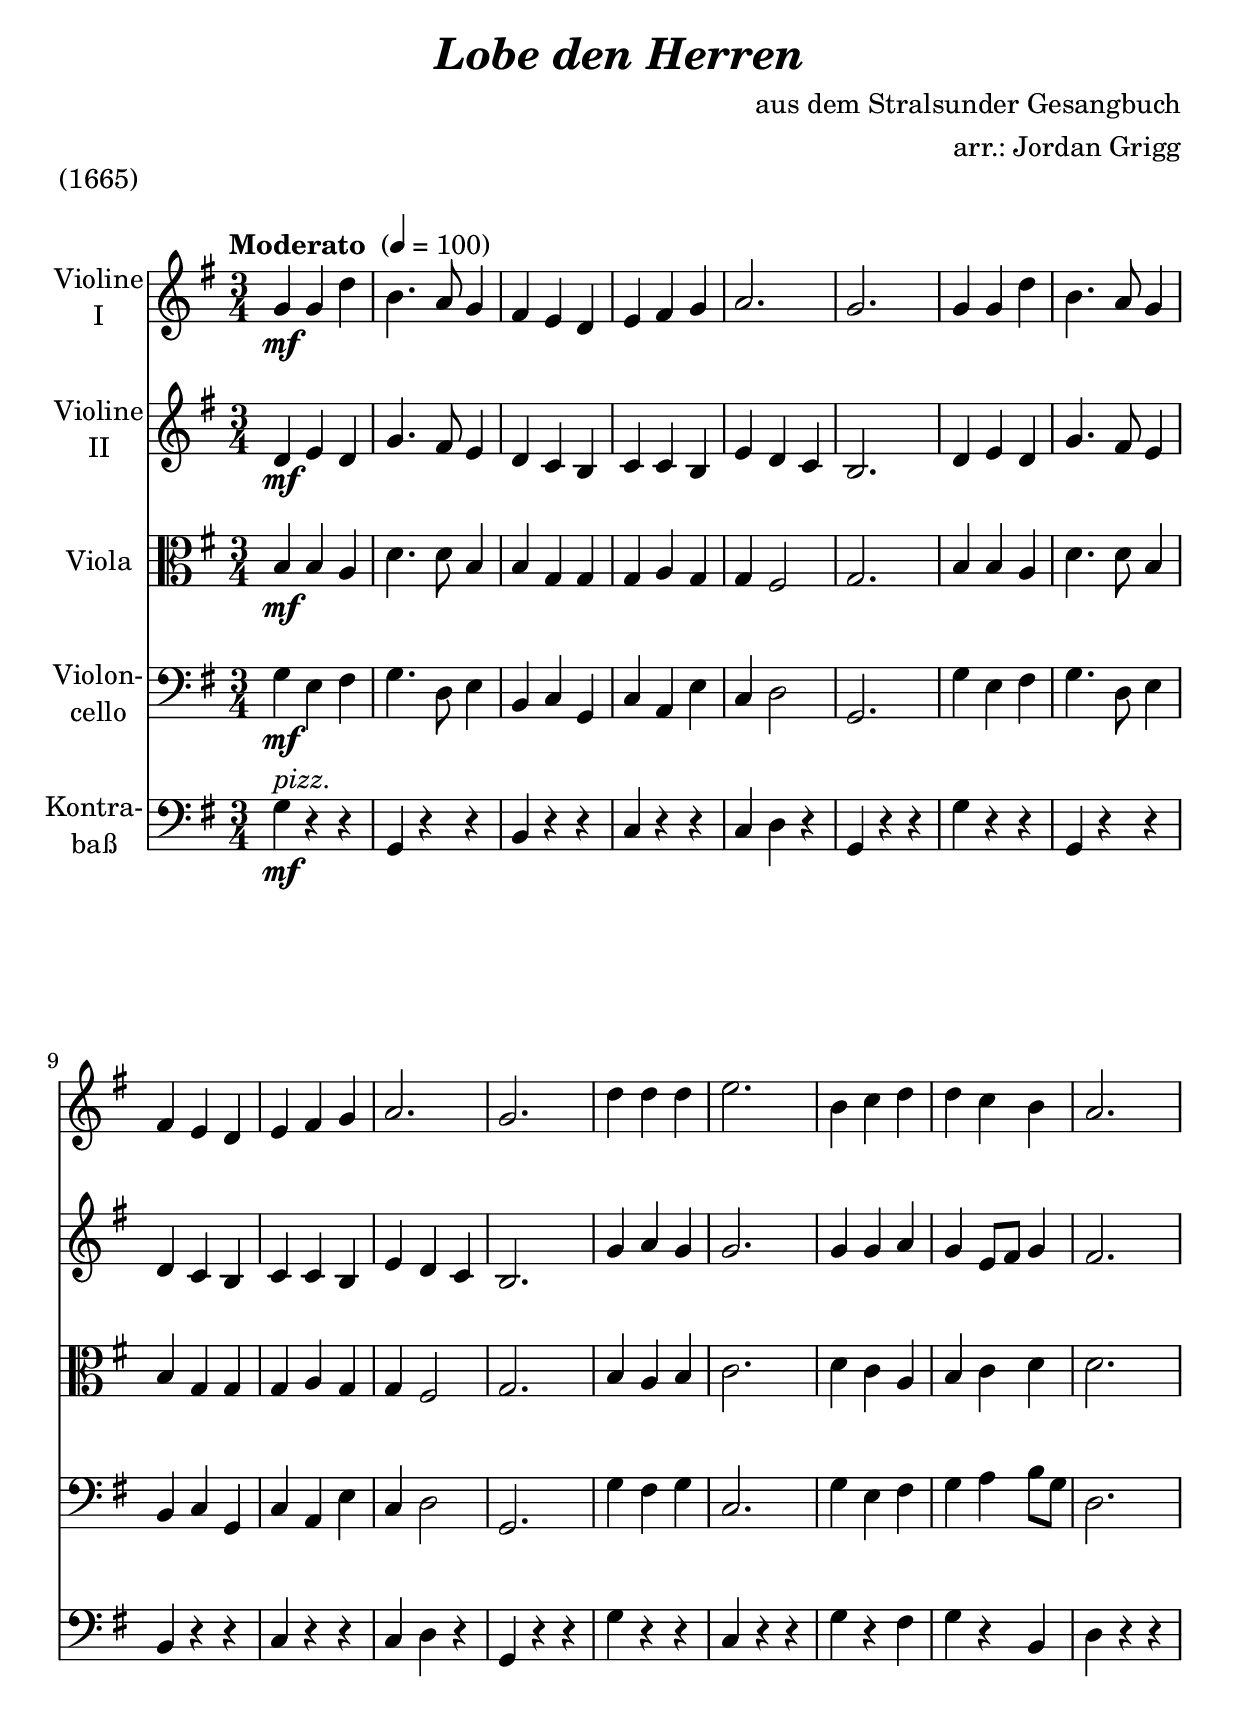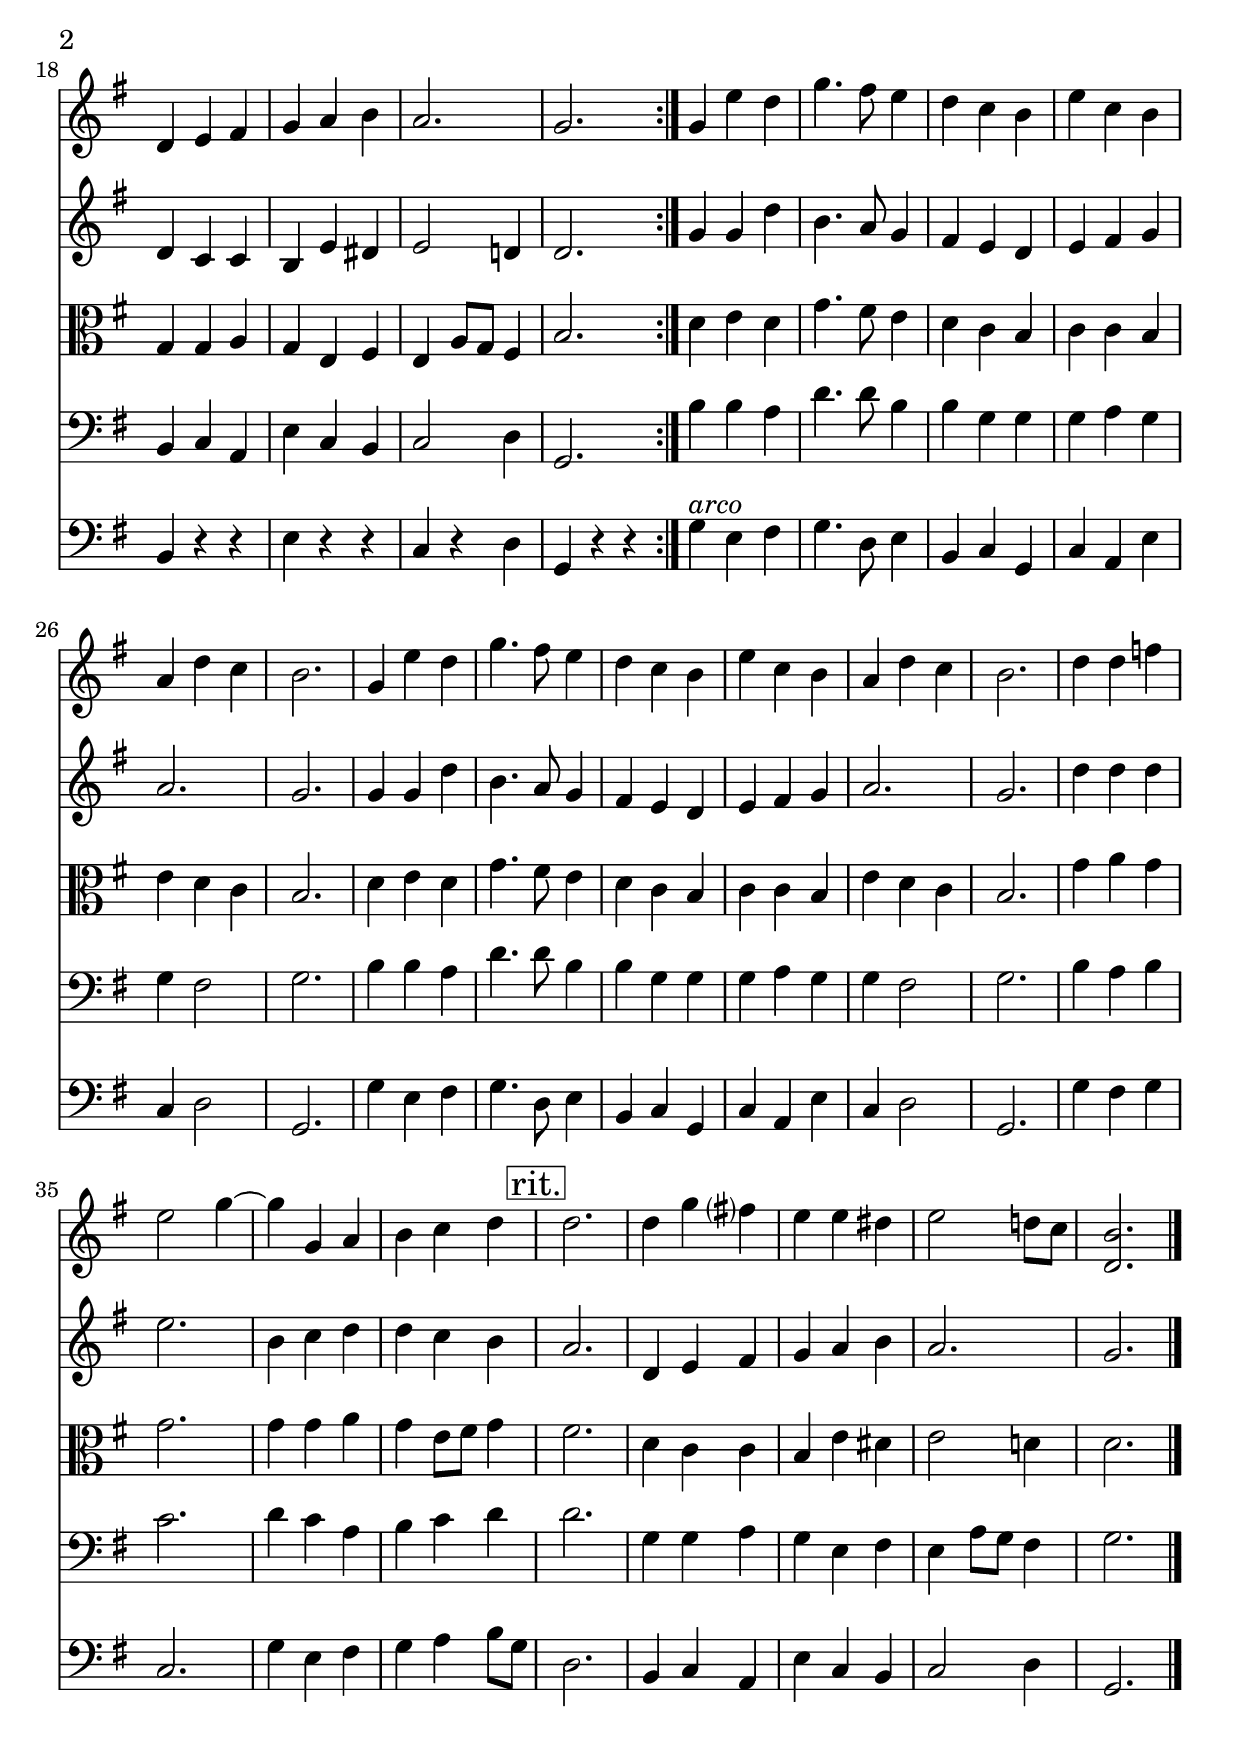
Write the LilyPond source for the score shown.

\version "2.16.2"
\include "deutsch.ly"

#(set-global-staff-size 24)

\header {
  title     = \markup \bold \italic "Lobe den Herren"
  composer  = "aus dem Stralsunder Gesangbuch"
  arranger  = "arr.: Jordan Grigg"
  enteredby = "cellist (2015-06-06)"
  piece     = "(1665)"
}

voiceconsts = {
  \key g \major
  \time 3/4
  \tempo "Moderato " 4=100
  \numericTimeSignature
  \compressFullBarRests
  \set tupletSpannerDuration = #(ly:make-moment 1 4)
  % Set default beaming for all staves
%  \set Timing.beamExceptions = #'()
%  \set Timing.baseMoment     = #(ly:make-moment 1 4)
%  \set Timing.beatStructure  = #'(1 1 1)
}

mifl= "trumpet"
%mifl= "oboe"
mist = "string ensemble 1"
%miva = "pizzicato strings"
%miba = "bassoon"
miba = "drawbar organ"
%miba = "harpsichord"

arco = \markup \italic "arco"
pizz = \markup \italic "pizz."
rit  = \mark \markup \box "rit."

va = \relative c'' {
  \voiceconsts
  \clef "treble"

  \repeat volta 2 {
    g4\mf g d'
    h4. a8 g4
    fis e d
    e fis g
    a2.
    g
    g4 g d'
    h4. a8 g4

    fis e d
    e fis g
    a2.
    g
    d'4 d d
    e2.
    h4 c d
    d c h
    a2.

    d,4 e fis
    g a h
    a2.
    g
  }
  g4 e' d
  g4. fis8 e4
  d c h
  e c h

  a d c
  h2.
  g4 e' d
  g4. fis8 e4
  d c h
  e c h
  a d c
  h2.
  d4 d f

  e2 g4~
  g g, a
  h c d \rit
  d2.
  d4 g fis?
  e e dis
  e2 d!8 c
  <d, h'>2. \bar "|."
}

vb = \relative c' {
  \voiceconsts
  \clef "treble"

  \repeat volta 2 {
    d4\mf e d
    g4.fis8 e4
    d c h
    c c h
    e d c
    h2.
    d4 e d
    g4. fis8 e4

    d c h
    c c h
    e d c
    h2.
    g'4 a g
    g2.
    g4 g a
    g e8 fis g4
    fis2.

    d4 c c
    h e dis
    e2 d!4
    d2.
  }
  g4 g d'
  h4. a8 g4
  fis e d
  e fis g

  a2.
  g
  g4 g d'
  h4. a8 g4
  fis e d
  e fis g
  a2.
  g
  d'4 d d

  e2.
  h4 c d
  d c h \rit
  a2.
  d,4 e fis
  g a h
  a2.
  g \bar "|."
}

vc = \relative c' {
  \voiceconsts
  \clef "alto"

  \repeat volta 2 {
    h4\mf h a
    d4. d8 h4
    h g g
    g a g
    g fis2
    g2.
    h4 h a
    d4. d8 h4

    h g g
    g a g
    g fis2
    g2.
    h4 a h
    c2.
    d4 c a
    h c d
    d2.

    g,4 g a
    g e fis
    e a8 g fis4
    h2.
  }
  d4 e d
  g4. fis8 e4
  d c h
  c c h

  e d c
  h2.
  d4 e d
  g4. fis8 e4
  d c h
  c c h
  e d c
  h2.

  g'4 a g
  g2.
  g4 g a
  g e8 fis g4 \rit
  fis2.
  d4 c c
  h e dis
  e2 d!4
  d2. \bar "|."
}

vd = \relative c' {
  \voiceconsts
  \clef "bass"

  \repeat volta 2 {
    g4\mf e fis
    g4. d8 e4
    h c g
    c a e'
    c d2
    g,2.
    g'4 e fis
    g4. d8 e4

    h c g
    c a e'
    c d2
    g,2.
    g'4 fis g
    c,2.
    g'4 e fis
    g a h8 g
    d2.

    h4 c a
    e' c h
    c2 d4
    g,2.
  }
  h'4 h a
  d4. d8 h4
  h g g
  g a g

  g fis2
  g2.
  h4 h a
  d4. d8 h4
  h g g
  g a g
  g fis2
  g2.
  h4 a h

  c2.
  d4 c a
  h c d \rit
  d2.
  g,4 g a
  g e fis
  e a8 g fis4
  g2. \bar "|."
}

ve = \relative c' {
  \voiceconsts
  \clef "bass"

  \repeat volta 2 {
    g4^\pizz\mf r r
    g, r r
    h r r
    c r r
    c d r
    g, r r
    g' r r
    g, r r

    h r r
    c r r
    c d r
    g, r r
    g' r r
    c, r r
    g' r fis
    g r h,

    d r r
    h r r
    e r r
    c r d
    g, r r
  }
  g'^\arco e fis
  g4. d8 e4
  h c g

  c a e'
  c d2
  g,2.
  g'4 e fis
  g4. d8 e4
  h c g
  c a e'
  c d2
  g,2.

  g'4 fis g
  c,2.
  g'4 e fis
  g a h8 g \rit
  d2.
  h4 c a
  e' c h
  c2 d4
  g,2. \bar "|."
}


music = <<
      \new Staff {
        \set Staff.midiInstrument = \mist
        \set Staff.instrumentName = \markup \center-column { "Violine" "I" }
        \transpose g g { \va }
      }

      \new Staff {
        \set Staff.midiInstrument = \mist
        \set Staff.instrumentName = \markup \center-column { "Violine" "II" }
        \transpose g g { \vb }
      }

      \new Staff {
        \set Staff.midiInstrument = \mist
        \set Staff.instrumentName = \markup \center-column { "Viola" }
        \transpose g g { \vc }
      }

      \new Staff {
        \set Staff.midiInstrument = \miba
        \set Staff.instrumentName = \markup \center-column { "Violon-" "cello" }
        \transpose g g { \vd }
      }

      \new Staff {
        \set Staff.midiInstrument = \miba
        \set Staff.instrumentName = \markup \center-column { "Kontra-" "baß" }
        \transpose g g { \ve }
      }
>>

\book {
  \score {
   \music
    \layout {}
  }

  \score {
    \unfoldRepeats \music

    \midi {
      \context {
        \Score
      }
    }
  }
}
